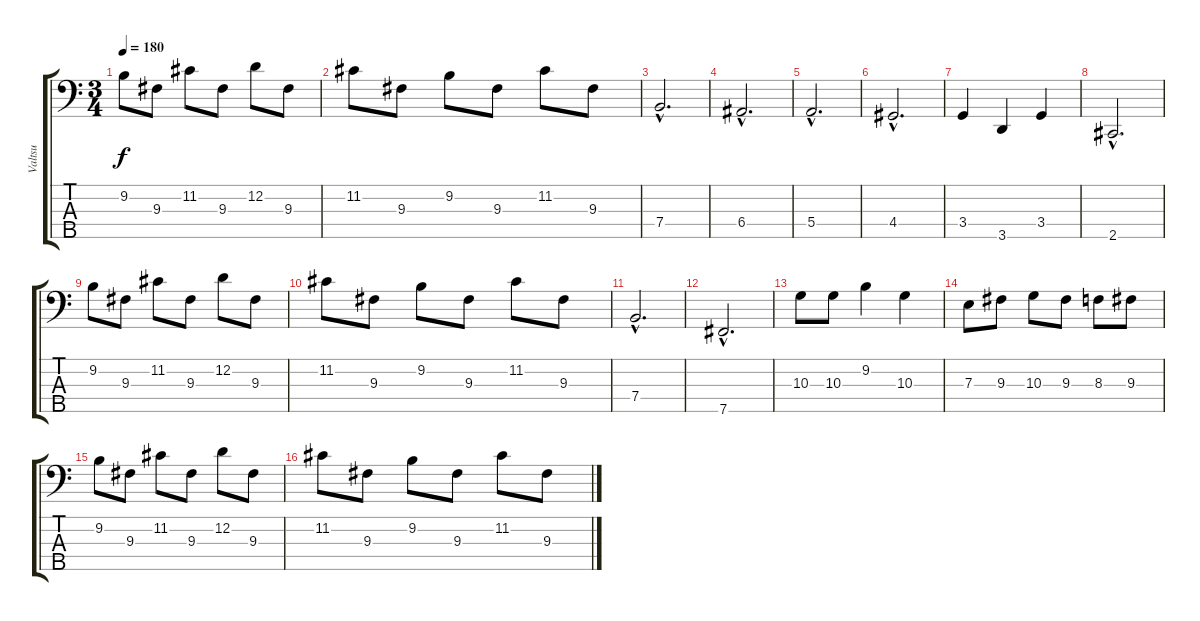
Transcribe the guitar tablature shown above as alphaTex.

\track ("Valtsu" "Valtsu") {instrument electricbasspick}
\staff {score tabs}
\tuning (G2 D2 A1 E1 B0) {hide}
\ts (3 4)
\tempo 180
\clef f4
\ks c
9.2.8{dy f} 9.3.8 11.2.8 9.3.8 12.2.8 9.3.8 |
11.2.8 9.3.8 9.2.8 9.3.8 11.2.8 9.3.8 |
7.4{hac}.2{d} |
6.4{hac}.2{d} |
5.4{hac}.2{d} |
4.4{hac}.2{d} |
3.4.4 3.5.4 3.4.4 |
2.5{hac}.2{d} |
9.2.8 9.3.8 11.2.8 9.3.8 12.2.8 9.3.8 |
11.2.8 9.3.8 9.2.8 9.3.8 11.2.8 9.3.8 |
7.4{hac}.2{d} |
7.5{hac}.2{d} |
10.3.8 10.3.8 9.2.4 10.3.4 |
7.3.8 9.3.8 10.3.8 9.3.8 8.3.8 9.3.8 |
9.2.8 9.3.8 11.2.8 9.3.8 12.2.8 9.3.8 |
11.2.8 9.3.8 9.2.8 9.3.8 11.2.8 9.3.8
